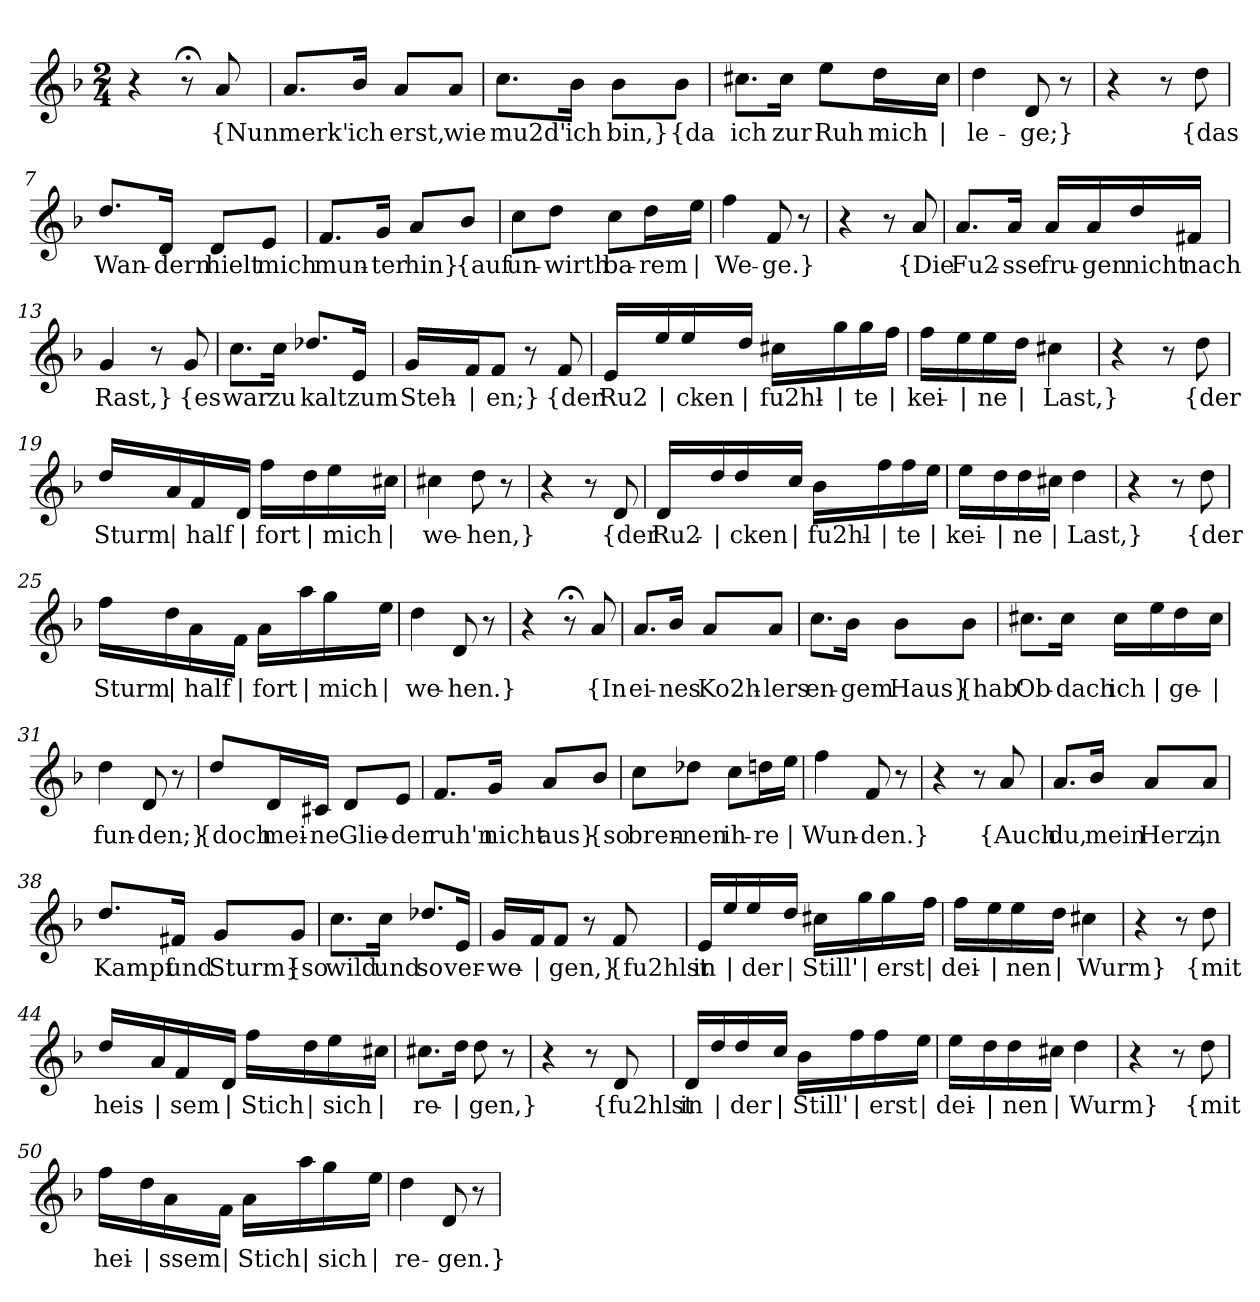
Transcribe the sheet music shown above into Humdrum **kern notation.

**kern	**text
*part1	*part1
*staff1	*staff1
*clefG2	*
*k[b-]	*
*d:	*
*M2/4	*
=1	=1
4r	.
8r;<	.
!	!LO:LY:b
8a/	{Nun
=2	=2
!	!LO:LY:b
8.a/L	merk'
!	!LO:LY:b
16b-/Jk	ich
!	!LO:LY:b
8a/L	erst,
!	!LO:LY:b
8a/J	wie
=3	=3
!	!LO:LY:b
8.cc\L	mu2d'
!	!LO:LY:b
16b-\Jk	ich
!	!LO:LY:b
8b-\L	bin,}
!	!LO:LY:b
8b-\J	{da
=4	=4
!	!LO:LY:b
8.cc#X\L	ich
!	!LO:LY:b
16cc#\Jk	zur
!	!LO:LY:b
8ee\L	Ruh
!	!LO:LY:b
16dd\L	mich
!	!LO:LY:b
16cc#\JJ	|
=5	=5
!	!LO:LY:b
4dd\	le-
!	!LO:LY:b
8d/	-ge;}
8r	.
=6	=6
4r	.
8r	.
!	!LO:LY:b
8dd\	{das
!!LO:LB:g=z
=7	=7
!	!LO:LY:b
8.dd/L	Wan-
!	!LO:LY:b
16d/Jk	-dern
!	!LO:LY:b
8d/L	hielt
!	!LO:LY:b
8e/J	mich
=8	=8
!	!LO:LY:b
8.f/L	mun-
!	!LO:LY:b
16g/Jk	-ter
!	!LO:LY:b
8a/L	hin}
!	!LO:LY:b
8b-/J	{auf
=9	=9
!	!LO:LY:b
8cc\L	un-
!	!LO:LY:b
8dd\J	-wirth
!	!LO:LY:b
8cc\L	ba-
!	!LO:LY:b
16dd\L	-rem
!	!LO:LY:b
16ee\JJ	|
=10	=10
!	!LO:LY:b
4ff\	We-
!	!LO:LY:b
8f/	-ge.}
8r	.
=11	=11
4r	.
8r	.
!	!LO:LY:b
8a/	{Die
!!LO:LB:g=z
=12	=12
!	!LO:LY:b
8.a/L	Fu2-
!	!LO:LY:b
16a/Jk	-sse
!	!LO:LY:b
16a/LL	fru-
!	!LO:LY:b
16a/	-gen
!	!LO:LY:b
16dd/	nicht
!	!LO:LY:b
16f#X/JJ	nach
=13	=13
!	!LO:LY:b
4g/	Rast,}
8r	.
!	!LO:LY:b
8g/	{es
=14	=14
!	!LO:LY:b
8.cc\L	war
!	!LO:LY:b
16cc\Jk	zu
!	!LO:LY:b
8.dd-X/L	kalt
!	!LO:LY:b
16e/Jk	zum
=15	=15
!	!LO:LY:b
16g/LL	Steh-
!	!LO:LY:b
16f/J	|
!	!LO:LY:b
8f/J	-en;}
8r	.
!	!LO:LY:b
8f/	{der
=16	=16
!	!LO:LY:b
16e/LL	Ru2
!	!LO:LY:b
16ee/	|
!	!LO:LY:b
16ee/	-cken
!	!LO:LY:b
16dd/JJ	|
!	!LO:LY:b
16cc#X\LL	fu2hl-
!	!LO:LY:b
16gg\	|
!	!LO:LY:b
16gg\	-te
!	!LO:LY:b
16ff\JJ	|
!!LO:LB:g=z
=17	=17
!	!LO:LY:b
16ff\LL	kei-
!	!LO:LY:b
16ee\	|
!	!LO:LY:b
16ee\	-ne
!	!LO:LY:b
16dd\JJ	|
!	!LO:LY:b
4cc#X\	Last,}
=18	=18
4r	.
8r	.
!	!LO:LY:b
8dd\	{der
=19	=19
!	!LO:LY:b
16dd/LL	Sturm
!	!LO:LY:b
16a/	|
!	!LO:LY:b
16f/	half
!	!LO:LY:b
16d/JJ	|
!	!LO:LY:b
16ff\LL	fort
!	!LO:LY:b
16dd\	|
!	!LO:LY:b
16ee\	mich
!	!LO:LY:b
16cc#X\JJ	|
=20	=20
!	!LO:LY:b
4cc#X\	we-
!	!LO:LY:b
8dd\	-hen,}
8r	.
=21	=21
4r	.
8r	.
!	!LO:LY:b
8d/	{der
=22	=22
!	!LO:LY:b
16d/LL	Ru2-
!	!LO:LY:b
16dd/	|
!	!LO:LY:b
16dd/	-cken
!	!LO:LY:b
16cc/JJ	|
!	!LO:LY:b
16b-\LL	fu2hl-
!	!LO:LY:b
16ff\	|
!	!LO:LY:b
16ff\	-te
!	!LO:LY:b
16ee\JJ	|
!!LO:LB:g=z
=23	=23
!	!LO:LY:b
16ee\LL	kei-
!	!LO:LY:b
16dd\	|
!	!LO:LY:b
16dd\	-ne
!	!LO:LY:b
16cc#X\JJ	|
!	!LO:LY:b
4dd\	Last,}
=24	=24
4r	.
8r	.
!	!LO:LY:b
8dd\	{der
=25	=25
!	!LO:LY:b
16ff\LL	Sturm
!	!LO:LY:b
16dd\	|
!	!LO:LY:b
16a\	half
!	!LO:LY:b
16f\JJ	|
!	!LO:LY:b
16a\LL	fort
!	!LO:LY:b
16aa\	|
!	!LO:LY:b
16gg\	mich
!	!LO:LY:b
16ee\JJ	|
=26	=26
!	!LO:LY:b
4dd\	we-
!	!LO:LY:b
8d/	-hen.}
8r	.
=27	=27
4r	.
8r;<	.
!	!LO:LY:b
8a/	{In
=28	=28
!	!LO:LY:b
8.a/L	ei-
!	!LO:LY:b
16b-/Jk	-nes
!	!LO:LY:b
8a/L	Ko2h-
!	!LO:LY:b
8a/J	-lers
!!LO:LB:g=z
=29	=29
!	!LO:LY:b
8.cc\L	en-
!	!LO:LY:b
16b-\Jk	-gem
!	!LO:LY:b
8b-\L	Haus}
!	!LO:LY:b
8b-\J	{hab'
=30	=30
!	!LO:LY:b
8.cc#X\L	Ob-
!	!LO:LY:b
16cc#\Jk	-dach
!	!LO:LY:b
16cc#\LL	ich
!	!LO:LY:b
16ee\	|
!	!LO:LY:b
16dd\	ge-
!	!LO:LY:b
16cc#\JJ	|
=31	=31
!	!LO:LY:b
4dd\	-fun-
!	!LO:LY:b
8d/	-den;}
8r	.
=32	=32
!	!LO:LY:b
8dd/L	{doch
!	!LO:LY:b
16d/L	mei-
!	!LO:LY:b
16c#X/JJ	-ne
!	!LO:LY:b
8d/L	Glie-
!	!LO:LY:b
8e/J	-der
=33	=33
!	!LO:LY:b
8.f/L	ruh'n
!	!LO:LY:b
16g/Jk	nicht
!	!LO:LY:b
8a/L	aus}
!	!LO:LY:b
8b-/J	{so
!!LO:LB:g=z
=34	=34
!	!LO:LY:b
8cc\L	bren-
!	!LO:LY:b
8dd-X\J	-nen
!	!LO:LY:b
8cc\L	ih-
!	!LO:LY:b
16ddn\L	-re
!	!LO:LY:b
16ee\JJ	|
=35	=35
!	!LO:LY:b
4ff\	Wun-
!	!LO:LY:b
8f/	-den.}
8r	.
=36	=36
4r	.
8r	.
!	!LO:LY:b
8a/	{Auch
=37	=37
!	!LO:LY:b
8.a/L	du,
!	!LO:LY:b
16b-/Jk	mein
!	!LO:LY:b
8a/L	Herz,
!	!LO:LY:b
8a/J	in
=38	=38
!	!LO:LY:b
8.dd/L	Kampf
!	!LO:LY:b
16f#X/Jk	und
!	!LO:LY:b
8g/L	Sturm}
!	!LO:LY:b
8g/J	{so
=39	=39
!	!LO:LY:b
8.cc\L	wild
!	!LO:LY:b
16cc\Jk	und
!	!LO:LY:b
8.dd-X/L	so
!	!LO:LY:b
16e/Jk	ver-
!!LO:LB:g=z
=40	=40
!	!LO:LY:b
16g/LL	-we-
!	!LO:LY:b
16f/J	|
!	!LO:LY:b
8f/J	-gen,}
8r	.
!	!LO:LY:b
8f/	{fu2hlst
=41	=41
!	!LO:LY:b
16e/LL	in
!	!LO:LY:b
16ee/	|
!	!LO:LY:b
16ee/	der
!	!LO:LY:b
16dd/JJ	|
!	!LO:LY:b
16cc#X\LL	Still'
!	!LO:LY:b
16gg\	|
!	!LO:LY:b
16gg\	erst
!	!LO:LY:b
16ff\JJ	|
=42	=42
!	!LO:LY:b
16ff\LL	dei-
!	!LO:LY:b
16ee\	|
!	!LO:LY:b
16ee\	-nen
!	!LO:LY:b
16dd\JJ	|
!	!LO:LY:b
4cc#X\	Wurm}
=43	=43
4r	.
8r	.
!	!LO:LY:b
8dd\	{mit
=44	=44
!	!LO:LY:b
16dd/LL	heis-
!	!LO:LY:b
16a/	|
!	!LO:LY:b
16f/	-sem
!	!LO:LY:b
16d/JJ	|
!	!LO:LY:b
16ff\LL	Stich
!	!LO:LY:b
16dd\	|
!	!LO:LY:b
16ee\	sich
!	!LO:LY:b
16cc#X\JJ	|
=45	=45
!	!LO:LY:b
8.cc#X\L	re-
!	!LO:LY:b
16dd\Jk	|
!	!LO:LY:b
8dd\	-gen,}
8r	.
!!LO:LB:g=z
=46	=46
4r	.
8r	.
!	!LO:LY:b
8d/	{fu2hlst
=47	=47
!	!LO:LY:b
16d/LL	in
!	!LO:LY:b
16dd/	|
!	!LO:LY:b
16dd/	der
!	!LO:LY:b
16cc/JJ	|
!	!LO:LY:b
16b-\LL	Still'
!	!LO:LY:b
16ff\	|
!	!LO:LY:b
16ff\	erst
!	!LO:LY:b
16ee\JJ	|
=48	=48
!	!LO:LY:b
16ee\LL	dei-
!	!LO:LY:b
16dd\	|
!	!LO:LY:b
16dd\	-nen
!	!LO:LY:b
16cc#X\JJ	|
!	!LO:LY:b
4dd\	Wurm}
=49	=49
4r	.
8r	.
!	!LO:LY:b
8dd\	{mit
=50	=50
!	!LO:LY:b
16ff\LL	hei-
!	!LO:LY:b
16dd\	|
!	!LO:LY:b
16a\	-ssem
!	!LO:LY:b
16f\JJ	|
!	!LO:LY:b
16a\LL	Stich
!	!LO:LY:b
16aa\	|
!	!LO:LY:b
16gg\	sich
!	!LO:LY:b
16ee\JJ	|
=51	=51
!	!LO:LY:b
4dd\	re-
!	!LO:LY:b
8d/	-gen.}
8r	.
=	=
*-	*-
